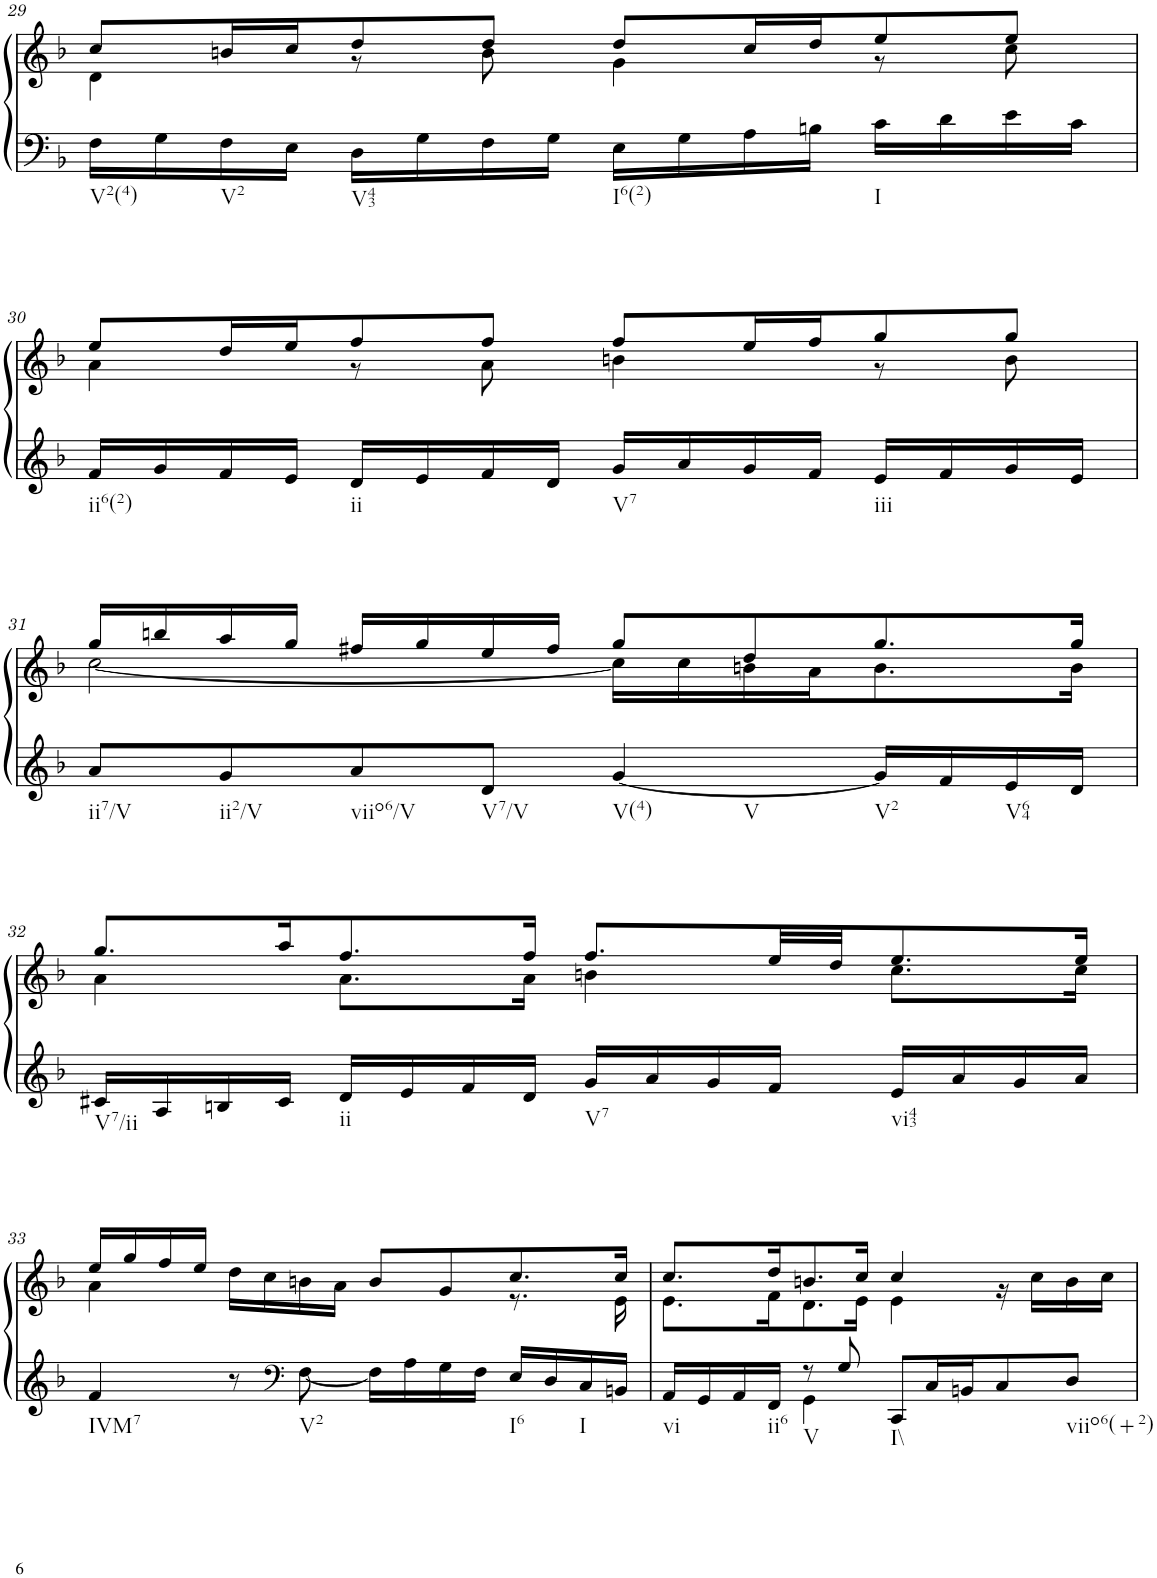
**kern	**kern
*part1	*part1
*staff2	*staff1
*I"Klavier linke Hand	*
!!LO:PB:g=z
*clefF4	*clefG2
*k[b-]	*k[b-]
*M2/2	*M2/2
=29	=29
*	*^
!LO:TX:b:t=V2(4)	!	!
16F\LL	8cc/L	4d\
16G\	.	.
!LO:TX:b:t=V2	!	!
16F\	16bn/L	.
16E\JJ	16cc/J	.
!LO:TX:b:t=V43	!	!
16D\LL	8dd/	8r
16G\	.	.
16F\	8dd/J	8b\
16G\JJ	.	.
!LO:TX:b:t=I6(2)	!	!
16E\LL	8dd/L	4g\
16G\	.	.
16A\	16cc/L	.
16Bn\JJ	16dd/J	.
!LO:TX:b:t=I	!	!
16c\LL	8ee/	8r
16d\	.	.
16e\	8ee/J	8cc\
16c\JJ	.	.
!!LO:LB:g=z	!!
=30	=30	=30
!LO:TX:b:t=ii6(2)	!	!
16f/LL	8ee/L	4a\
16g/	.	.
16f/	16dd/L	.
16e/JJ	16ee/J	.
!LO:TX:b:t=ii	!	!
16d/LL	8ff/	8r
16e/	.	.
16f/	8ff/J	8a\
16d/JJ	.	.
!LO:TX:b:t=V7	!	!
16g/LL	8ff/L	4bn\
16a/	.	.
16g/	16ee/L	.
16f/JJ	16ff/J	.
!LO:TX:b:t=iii	!	!
16e/LL	8gg/	8r
16f/	.	.
16g/	8gg/J	8b\
16e/JJ	.	.
!!LO:LB:g=z	!!
=31	=31	=31
!LO:TX:b:t=ii7/V	!	!
8a/L	16gg/LL	[2cc\
.	16bbn/	.
!LO:TX:b:t=ii2/V	!	!
8g/	16aa/	.
.	16gg/JJ	.
!LO:TX:b:t=viio6/V	!	!
8a/	16ff#X/LL	.
.	16gg/	.
!LO:TX:b:t=V7/V	!	!
8d/J	16ee/	.
.	16ff#/JJ	.
!LO:TX:b:t=V(4)	!	!
!LO:TX:b:t=V	!	!
[4g/	8gg/L	16cc\LL]
.	.	16cc\
.	8dd/	16bn\
.	.	16a\J
!LO:TX:b:t=V2	!	!
16g/LL]	8.gg/	8.b\
16f/	.	.
!LO:TX:b:t=V64	!	!
16e/	.	.
16d/JJ	16gg/Jk	16b\Jk
!!LO:LB:g=z	!!
=32	=32	=32
!LO:TX:b:t=V7/ii	!	!
16c#X/LL	8.gg/L	4a\
16A/	.	.
16Bn/	.	.
16c#/JJ	16aa/K	.
!LO:TX:b:t=ii	!	!
16d/LL	8.ff/	8.a\L
16e/	.	.
16f/	.	.
16d/JJ	16ff/Jk	16a\Jk
!LO:TX:b:t=V7	!	!
16g/LL	8.ff/L	4bn\
16a/	.	.
16g/	.	.
16f/JJ	32ee/LL	.
.	32dd/JJ	.
!LO:TX:b:t=vi43	!	!
16e/LL	8.ee/	8.cc\L
16a/	.	.
16g/	.	.
16a/JJ	16ee/Jk	16cc\Jk
!!LO:LB:g=z	!!
=33	=33	=33
*^	*	*
!LO:TX:b:t=IVM7	!	!	!
4f/	4.ryy	16ee/LL	4a\
.	.	16gg/	.
.	.	16ff/	.
.	.	16ee/JJ	.
8r	.	16dd\LL	2ryy
.	.	16cc\	.
*clefF4	*	*	*
!LO:TX:b:t=V2	!	!	!
4.ryy	[8F\	16bn\	.
.	.	16a\JJ	.
.	16F\LL]	8b/L	.
.	16A\	.	.
.	16G\	8g/	.
.	16F\JJ	.	.
!LO:TX:b:t=I6	!	!	!
16E/LL	4ryy	8.cc/	8.r
16D/	.	.	.
!LO:TX:b:t=I	!	!	!
16C/	.	.	.
16BBn/JJ	.	16cc/Jk	16e\
=34	=34	=34	=34
!LO:TX:b:t=vi	!	!	!
16AA/LL	4ryy	8.cc/L	8.e\L
16GG/	.	.	.
16AA/	.	.	.
!LO:TX:b:t=ii6	!	!	!
16FF/JJ	.	16dd/K	16f\K
!LO:TX:b:t=V	!	!	!
8r	4GG\	8.bn/	8.d\
8G/	.	.	.
.	.	16cc/Jk	16e\Jk
!LO:TX:b:t=I\\	!	!	!
8CC/L	2ryy	4cc/	4e\
16C/L	.	.	.
16BBn/J	.	.	.
8C/	.	4ryy	16r
.	.	.	16cc\LL
!LO:TX:b:t=viio6(+2)	!	!	!
8D/J	.	.	16b\
.	.	.	16cc\JJ
*v	*v	*	*
*	*v	*v
=	=
*-	*-
